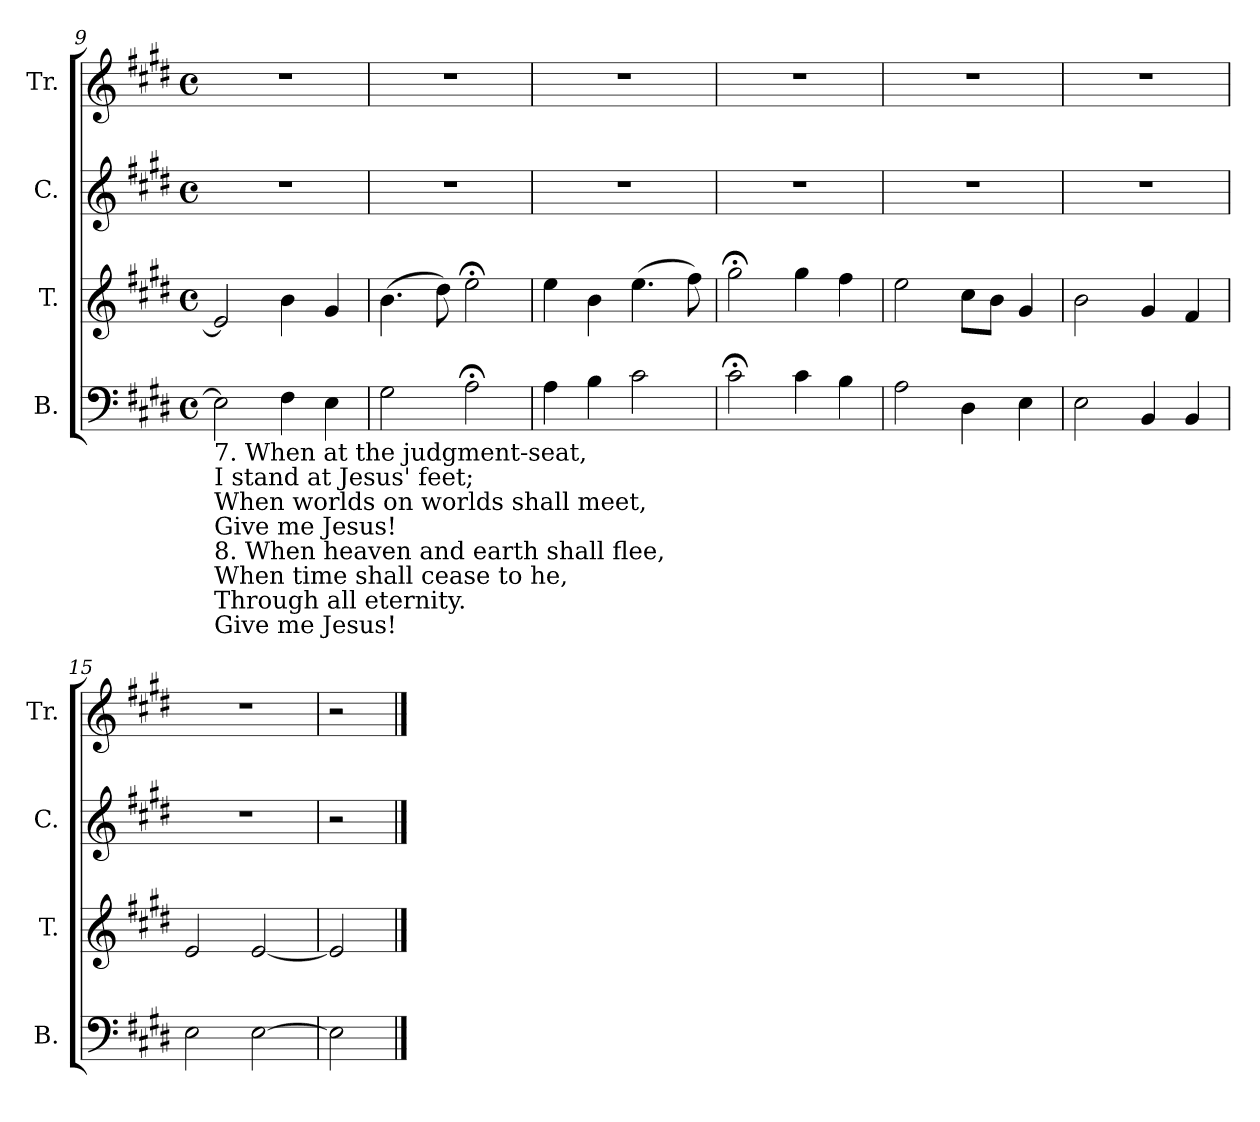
**kern	**kern	**kern	**kern
*part4	*part3	*part2	*part1
*staff4	*staff3	*staff2	*staff1
*I"B.	*I"T.	*I"C.	*I"Tr.
*I'B.	*I'T.	*I'C.	*I'Tr.
*clefF4	*clefG2	*clefG2	*clefG2
*k[f#c#g#d#]	*k[f#c#g#d#]	*k[f#c#g#d#]	*k[f#c#g#d#]
*M4/4	*M4/4	*M4/4	*M4/4
*met(c)	*met(c)	*met(c)	*met(c)
=9	=9	=9	=9
!LO:TX:b:t=7. When at the judgment-seat,	!	!	!
!LO:TX:b:t=I stand at Jesus' feet;	!	!	!
!LO:TX:b:t=When worlds on worlds shall meet,	!	!	!
!LO:TX:b:t=Give me Jesus!	!	!	!
!LO:TX:b:t=8. When heaven and earth shall flee,	!	!	!
!LO:TX:b:t=When time shall cease to he,	!	!	!
!LO:TX:b:t=Through all eternity.	!	!	!
!LO:TX:b:t=Give me Jesus!	!	!	!
2E!\]	2e!/]	1r	1r
4F#!\	4b!\	.	.
4E!\	4g#!/	.	.
=10	=10	=10	=10
2G#!\	(>4.b!\	1r	1r
.	8dd#!\)	.	.
2A;<!\	2ee;<!\	.	.
=11	=11	=11	=11
4A!\	4ee!\	1r	1r
4B!\	4b!\	.	.
2c#!\	(>4.ee!\	.	.
.	8ff#!\)	.	.
=12	=12	=12	=12
2c#;<!\	2gg#;<!\	1r	1r
4c#!\	4gg#!\	.	.
4B!\	4ff#!\	.	.
=13	=13	=13	=13
2A!\	2ee!\	1r	1r
4D#!\	8cc#!\L	.	.
.	8b!\J	.	.
4E!\	4g#!/	.	.
=14	=14	=14	=14
2E!\	2b!\	1r	1r
4BB!/	4g#!/	.	.
4BB!/	4f#!/	.	.
=15	=15	=15	=15
2E!\	2e!/	1r	1r
[2E!\	[2e!/	.	.
=16	=16	=16	=16
2E!\]	2e!/]	2r	2r
==	==	==	==
*-	*-	*-	*-
